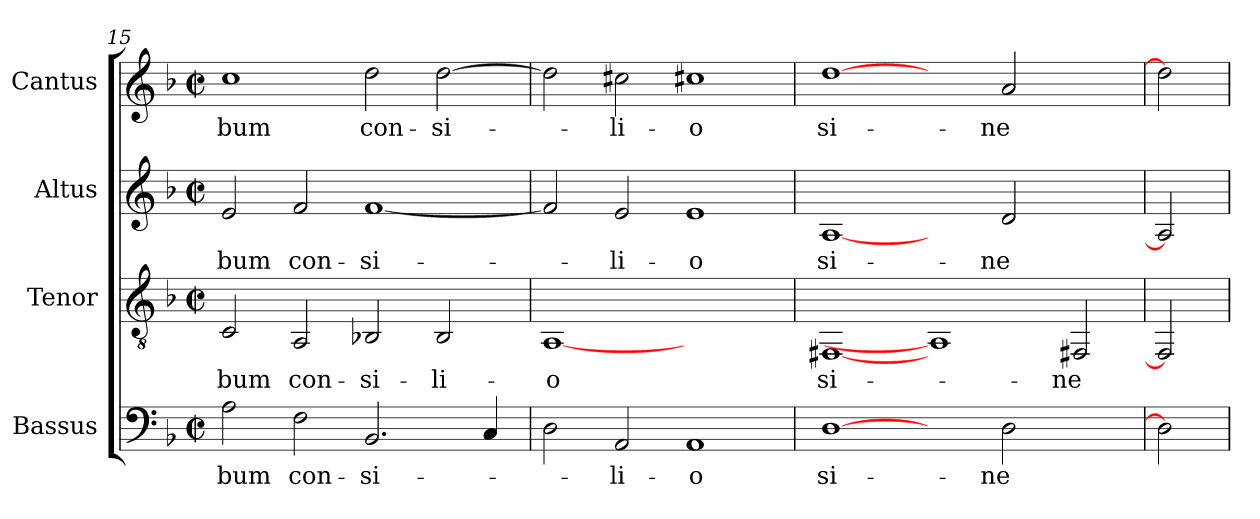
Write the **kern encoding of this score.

**kern	**text	**kern	**text	**kern	**text	**kern	**text
*part4	*part4	*part3	*part3	*part2	*part2	*part1	*part1
*staff4	*staff4	*staff3	*staff3	*staff2	*staff2	*staff1	*staff1
*I"Bassus	*	*I"Tenor	*	*I"Altus	*	*I"Cantus	*
*clefF4	*	*clefGv2	*	*clefG2	*	*clefG2	*
*k[b-]	*	*k[b-]	*	*k[b-]	*	*k[b-]	*
*F:	*	*F:	*	*F:	*	*F:	*
*M2/2	*	*M2/2	*	*M2/2	*	*M2/2	*
*met(c|)	*	*met(c|)	*	*met(c|)	*	*met(c|)	*
=15	=15	=15	=15	=15	=15	=15	=15
!	!LO:LY:b:color=#000000	!	!	!	!	!	!
!	!	!	!LO:LY:b:color=#000000	!	!	!	!
!	!	!	!	!	!LO:LY:b:color=#000000	!	!
!	!	!	!	!	!	!	!LO:LY:b:color=#000000
2Ai\	-bum	2Ci/	-bum	2ei/	-bum	1cci	-bum
!	!LO:LY:b:color=#000000	!	!	!	!	!	!
!	!	!	!LO:LY:b:color=#000000	!	!	!	!
!	!	!	!	!	!LO:LY:b:color=#000000	!	!
2Fi\	con-	2AAi/	con-	2fi/	con-	.	.
!	!LO:LY:b:color=#000000	!	!	!	!	!	!
!	!	!	!LO:LY:b:color=#000000	!	!	!	!
!	!	!	!	!	!LO:LY:b:color=#000000	!	!
!	!	!	!	!	!	!	!LO:LY:b:color=#000000
2.BB-i/	-si-	2BB-Xi/	-si-	[<1fi	-si-	2ddi\	con-
!	!	!	!LO:LY:b:color=#000000	!	!	!	!
!	!	!	!	!	!	!	!LO:LY:b:color=#000000
.	.	2BB-i/	-li-	.	.	[>2ddi\	-si-
4Ci/	.	.	.	.	.	.	.
=16	=16	=16	=16	=16	=16	=16	=16
!	!	!	!LO:LY:b:color=#000000	!	!	!	!
2Di\	.	[1AAi	-o	2fi/]	.	2ddi\]	.
!	!LO:LY:b:color=#000000	!	!	!	!	!	!
!	!	!	!	!	!LO:LY:b:color=#000000	!	!
!	!	!	!	!	!	!	!LO:LY:b:color=#000000
2AAi/	-li-	.	.	2ei/	-li-	2cc#Xi\	-li-
!	!LO:LY:b:color=#000000	!	!	!	!	!	!
!	!	!	!	!	!LO:LY:b:color=#000000	!	!
!	!	!	!	!	!	!	!LO:LY:b:color=#000000
1AAi	-o	1ryy	.	1ei	-o	1cc#Xi	-o
=17	=17	=17	=17	=17	=17	=17	=17
!	!LO:LY:b:color=#000000	!	!	!	!	!	!
!	!	!	!LO:LY:b:color=#000000	!	!	!	!
!	!	!	!	!	!LO:LY:b:color=#000000	!	!
!	!	!	!	!	!	!	!LO:LY:b:color=#000000
[1Di	si-	[1FF#Xi	si-	[1Ai	si-	[1ddi	si-
2ryy	.	1AAi]	.	2ryy	.	2ryy	.
!	!LO:LY:b:color=#000000	!	!	!	!	!	!
!	!	!	!	!	!LO:LY:b:color=#000000	!	!
!	!	!	!	!	!	!	!LO:LY:b:color=#000000
2Di\	-ne	.	.	2di/	-ne	2ai/	-ne
!	!	!	!LO:LY:b:color=#000000	!	!	!	!
2ryy	.	2FF#Xi/	-ne	2ryy	.	2ryy	.
=18	=18	=18	=18	=18	=18	=18	=18
2Di]	.	2FF#i]	.	2Ai]	.	2ddi]	.
=	=	=	=	=	=	=	=
*-	*-	*-	*-	*-	*-	*-	*-
